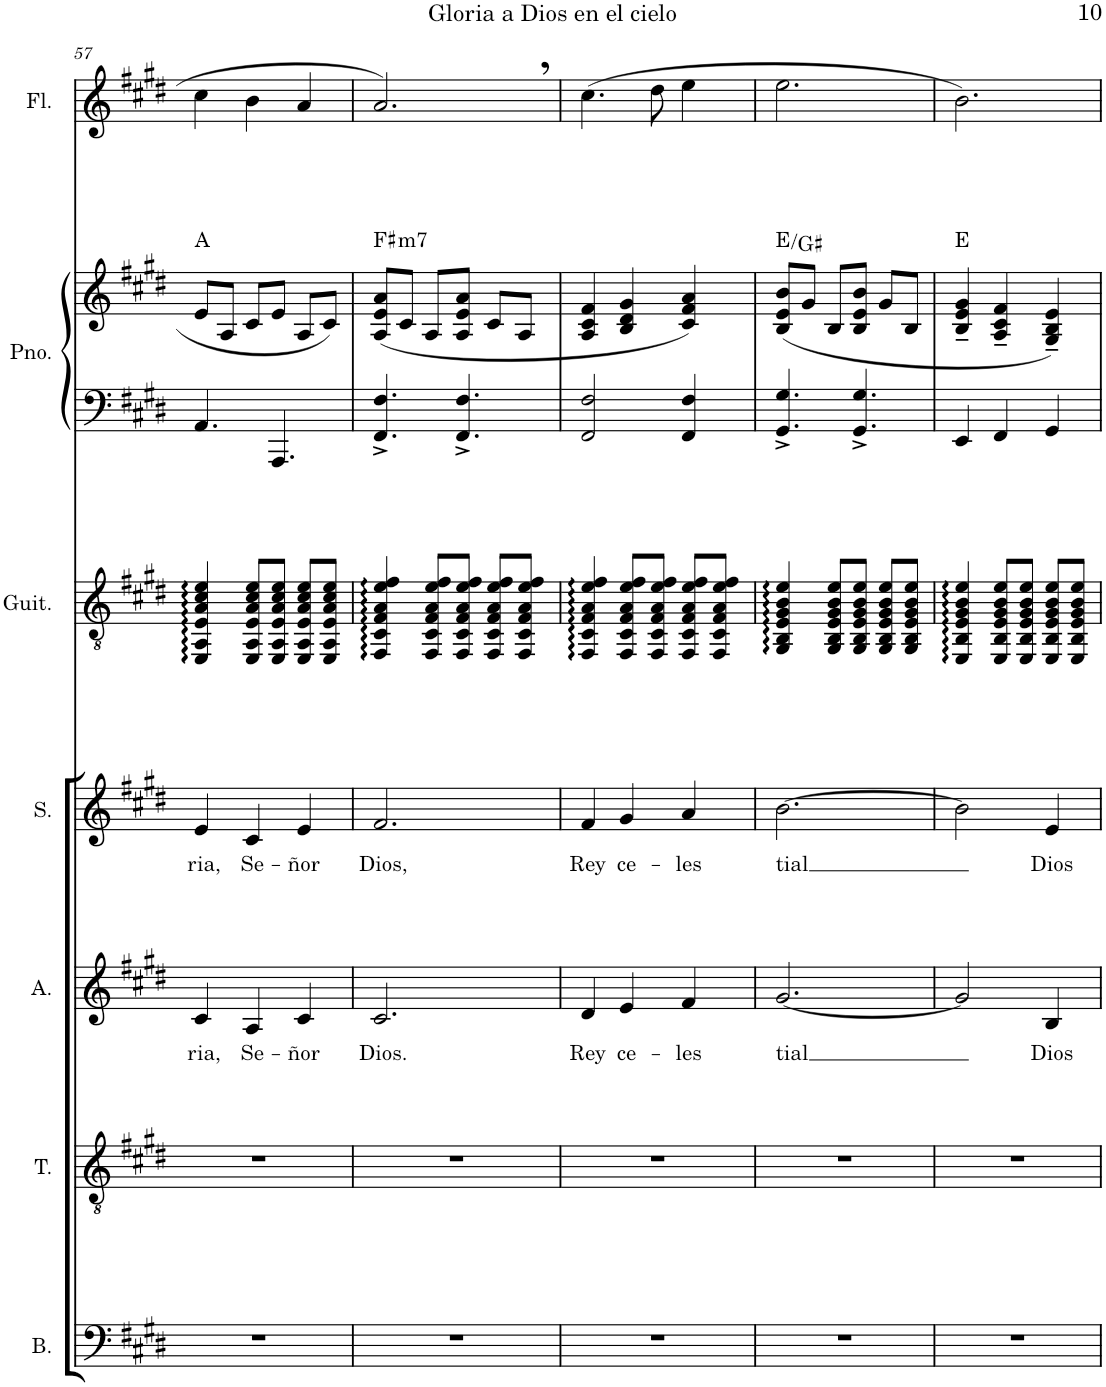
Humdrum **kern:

**kern	**kern	**kern	**text	**kern	**text	**kern	**kern	**kern	**harte	**kern
*part7	*part6	*part5	*part5	*part4	*part4	*part3	*part2	*part2	*part2	*part1
*staff8	*staff7	*staff6	*staff6	*staff5	*staff5	*staff4	*staff3	*staff2	*	*staff1
*I"Bajo	*I"Tenor	*I"Alto	*	*I"Soprano	*	*I"Guitarra acústica	*I"Piano	*	*	*I"Flauta
*I'B.	*I'T.	*I'A.	*	*I'S.	*	*I'Guit.	*I'Pno.	*	*	*I'Fl.
!!LO:PB:g=z
*clefF4	*clefGv2	*clefG2	*	*clefG2	*	*clefGv2	*clefF4	*clefG2	*	*clefG2
*k[f#c#g#d#]	*k[f#c#g#d#]	*k[f#c#g#d#]	*	*k[f#c#g#d#]	*	*k[f#c#g#d#]	*k[f#c#g#d#]	*k[f#c#g#d#]	*	*k[f#c#g#d#]
*M3/4	*M3/4	*M3/4	*	*M3/4	*	*M3/4	*M3/4	*M3/4	*	*M3/4
=57	=57	=57	=57	=57	=57	=57	=57	=57	=57	=57
!	!	!	!LO:LY:b	!	!LO:LY:b	!	!	!	!	!
2.r	2.r	4c#/	ria,	4e/	ria,	4EE/ 4AA/ 4E/ 4A/ 4c#/ 4e/	4.AA/	8e/L	A:maj	4cc#\
.	.	.	.	.	.	.	.	8A/J	.	.
!	!	!	!LO:LY:b	!	!LO:LY:b	!	!	!	!	!
.	.	4A/	Se-	4c#/	Se-	8EE/ 8AA/ 8E/ 8A/ 8c#/ 8e/L	.	8c#/L	.	4b\
.	.	.	.	.	.	8EE/ 8AA/ 8E/ 8A/ 8c#/ 8e/J	4.AAA/	8e/J	.	.
!	!	!	!LO:LY:b	!	!LO:LY:b	!	!	!	!	!
.	.	4c#/	-ñor	4e/	-ñor	8EE/ 8AA/ 8E/ 8A/ 8c#/ 8e/L	.	8A/L	.	4a/
.	.	.	.	.	.	8EE/ 8AA/ 8E/ 8A/ 8c#/ 8e/J	.	8c#/J	.	.
=58	=58	=58	=58	=58	=58	=58	=58	=58	=58	=58
!	!	!	!LO:LY:b	!	!LO:LY:b	!	!	!	!LO:H:kt=m7	!
2.r	2.r	2.c#/	Dios.	2.f#/	Dios,	4FF#/ 4C#/ 4F#/ 4A/ 4e/ 4f#/	4.FF#/^ 4.F#/^	(8A/ 8e/ 8a/L	F#:min7	2.a,/
.	.	.	.	.	.	.	.	8c#/J	.	.
.	.	.	.	.	.	8FF#/ 8C#/ 8F#/ 8A/ 8e/ 8f#/L	.	8A/L	.	.
.	.	.	.	.	.	8FF#/ 8C#/ 8F#/ 8A/ 8e/ 8f#/J	4.FF#/^ 4.F#/^	8A/ 8e/ 8a/J	.	.
.	.	.	.	.	.	8FF#/ 8C#/ 8F#/ 8A/ 8e/ 8f#/L	.	8c#/L	.	.
.	.	.	.	.	.	8FF#/ 8C#/ 8F#/ 8A/ 8e/ 8f#/J	.	8A/J	.	.
=59	=59	=59	=59	=59	=59	=59	=59	=59	=59	=59
!	!	!	!LO:LY:b	!	!LO:LY:b	!	!	!	!	!
2.r	2.r	4d#/	Rey	4f#/	Rey	4FF#/ 4C#/ 4F#/ 4A/ 4e/ 4f#/	2FF#/ 2F#/	4A/ 4c#/ 4f#/	.	(4.cc#\
!	!	!	!LO:LY:b	!	!LO:LY:b	!	!	!	!	!
.	.	4e/	ce-	4g#/	ce-	8FF#/ 8C#/ 8F#/ 8A/ 8e/ 8f#/L	.	4B/ 4d#/ 4g#/	.	.
.	.	.	.	.	.	8FF#/ 8C#/ 8F#/ 8A/ 8e/ 8f#/J	.	.	.	8dd#\
!	!	!	!LO:LY:b	!	!LO:LY:b	!	!	!	!	!
.	.	4f#/	-les	4a/	-les	8FF#/ 8C#/ 8F#/ 8A/ 8e/ 8f#/L	4FF#/ 4F#/	4c#/ 4f#/ 4a/)	.	4ee\
.	.	.	.	.	.	8FF#/ 8C#/ 8F#/ 8A/ 8e/ 8f#/J	.	.	.	.
=60	=60	=60	=60	=60	=60	=60	=60	=60	=60	=60
!	!	!	!LO:LY:b	!	!LO:LY:b	!	!	!	!	!
2.r	2.r	[2.g#/	tial	[2.b\	tial	4GG#/ 4BB/ 4E/ 4G#/ 4B/ 4e/	4.GG#/^ 4.G#/^	(8B/ 8e/ 8b/L	E:maj/3	2.ee\
.	.	.	.	.	.	.	.	8g#/J	.	.
.	.	.	.	.	.	8GG#/ 8BB/ 8E/ 8G#/ 8B/ 8e/L	.	8B/L	.	.
.	.	.	.	.	.	8GG#/ 8BB/ 8E/ 8G#/ 8B/ 8e/J	4.GG#/^ 4.G#/^	8B/ 8e/ 8b/J	.	.
.	.	.	.	.	.	8GG#/ 8BB/ 8E/ 8G#/ 8B/ 8e/L	.	8g#/L	.	.
.	.	.	.	.	.	8GG#/ 8BB/ 8E/ 8G#/ 8B/ 8e/J	.	8B/J	.	.
=61	=61	=61	=61	=61	=61	=61	=61	=61	=61	=61
2.r	2.r	2g#/]	.	2b\]	.	4EE/ 4BB/ 4E/ 4G#/ 4B/ 4e/	4EE/	4B/~ 4e/~ 4g#/~	E:maj	2.b\)
.	.	.	.	.	.	8EE/ 8BB/ 8E/ 8G#/ 8B/ 8e/L	4FF#/	4A/~ 4c#/~ 4f#/~	.	.
.	.	.	.	.	.	8EE/ 8BB/ 8E/ 8G#/ 8B/ 8e/J	.	.	.	.
!	!	!	!LO:LY:b	!	!LO:LY:b	!	!	!	!	!
.	.	4B/	Dios	4e/	Dios	8EE/ 8BB/ 8E/ 8G#/ 8B/ 8e/L	4GG#/	4G#/~ 4B/~ 4e/~)	.	.
.	.	.	.	.	.	8EE/ 8BB/ 8E/ 8G#/ 8B/ 8e/J	.	.	.	.
=	=	=	=	=	=	=	=	=	=	=
*-	*-	*-	*-	*-	*-	*-	*-	*-	*-	*-
